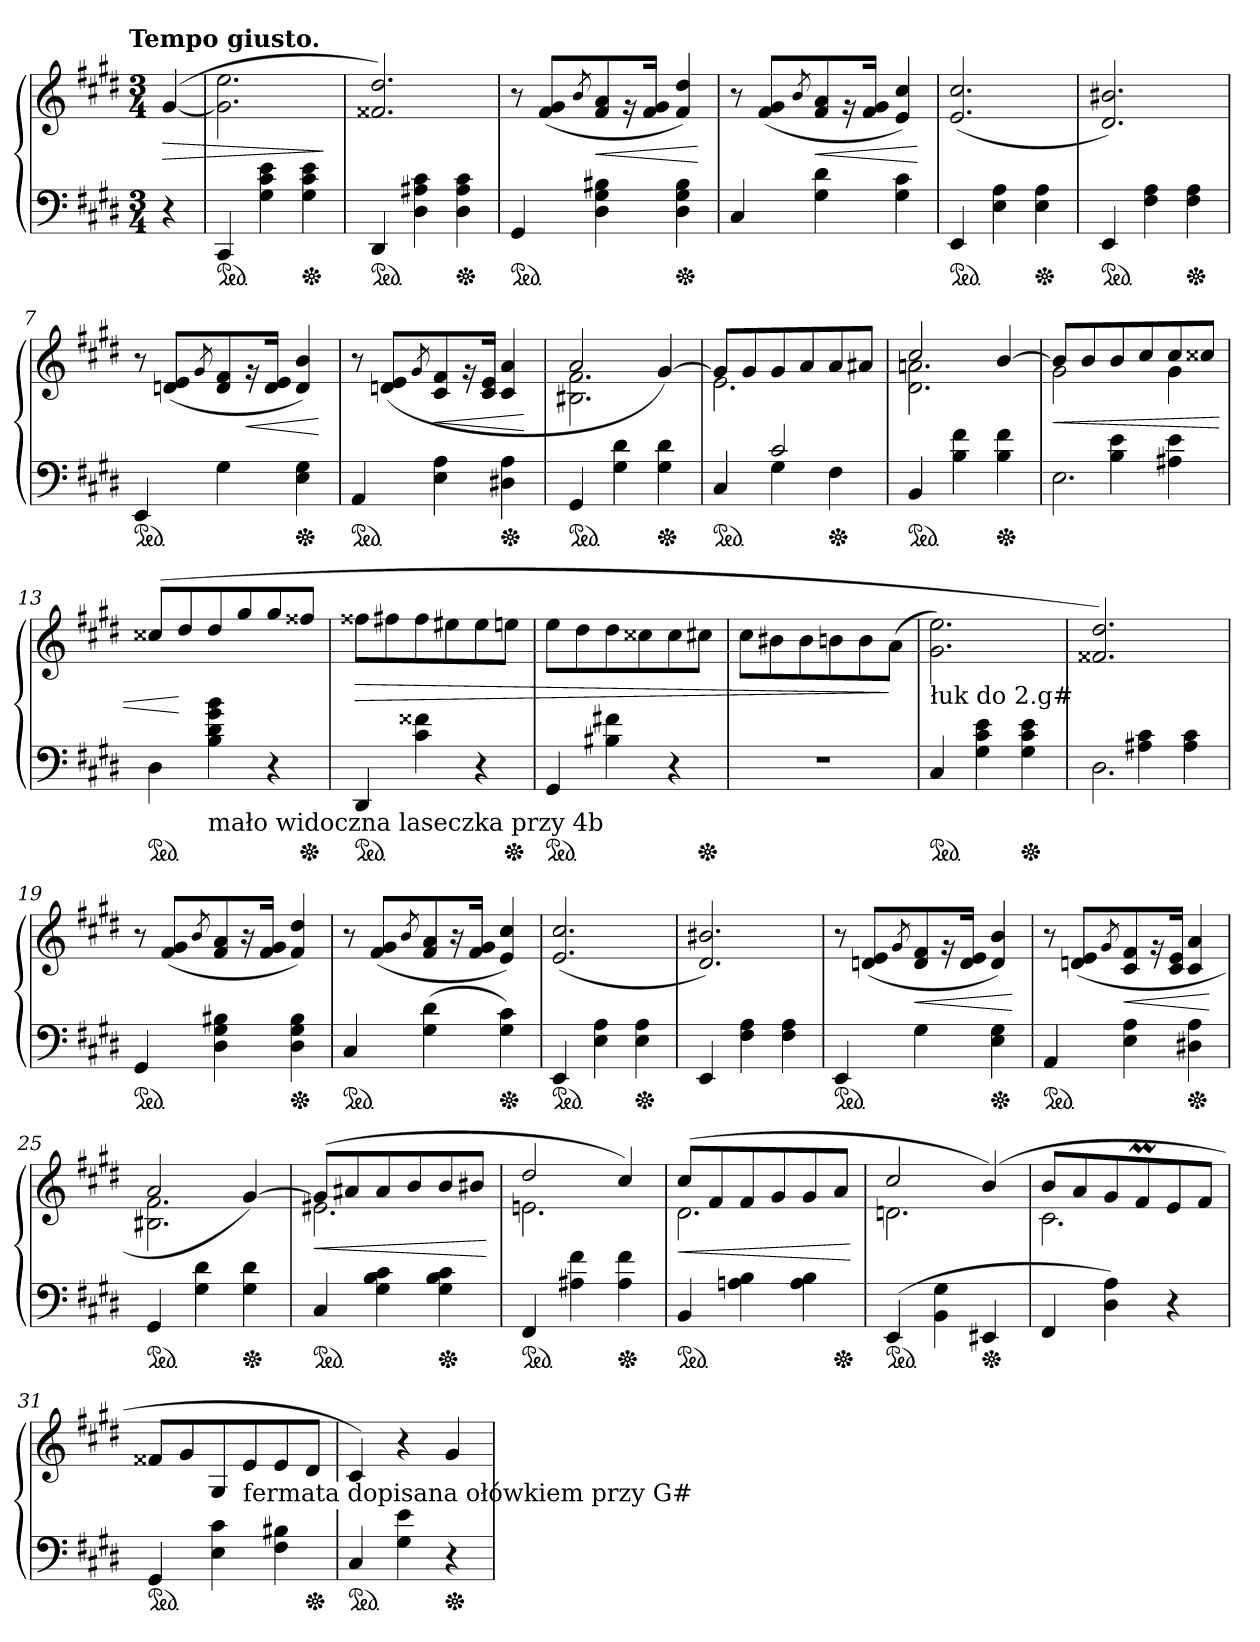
**kern	**kern	**dynam
*part1	*part1	*part1
*staff2	*staff1	*staff1/2
*clefF4	*clefG2	*
*k[f#c#g#d#]	*k[f#c#g#d#]	*
!!LO:TX:omd:t=Tempo giusto.
*M3/4	*M3/4	*
=	=	=
4r	(>[4g#	>
=1	=1	=1
*ped	*	*
4CC#	2.g#] 2.ee	.
4G# 4c# 4e	.	.
*Xped	*	*
4G# 4c# 4e	.	.
.	.	]
=2	=2	=2
*ped	*	*
4DD#	2.f##X 2.dd#)	.
4D# 4A#X 4c#	.	.
*Xped	*	*
4D# 4A# 4c#	.	.
=3	=3	=3
*ped	*	*
4GG#	8r	.
.	(<8f# 8g#L	.
.	8qb/	.
4D# 4G# 4B#X	8f# 8a	<
.	16rg	.
.	16f# 16g#Jk	.
*Xped	*	*
4D# 4G# 4B#	4f# 4dd#)	.
.	.	[
=4	=4	=4
4C#/	8r	.
.	(<8f# 8g#L	.
.	8qb/	.
4G# 4d#	8f# 8a	<
.	16rg	.
.	16f# 16g#Jk	.
4G# 4c#	4e 4cc#)	.
.	.	[
=5	=5	=5
*ped	*	*
4EE	(<2.e 2.cc#	.
4E 4A	.	.
*Xped	*	*
4E 4A	.	.
=6	=6	=6
*ped	*	*
4EE	2.d# 2.b#X)	.
4F# 4A	.	.
*Xped	*	*
4F# 4A	.	.
=7	=7	=7
*ped	*	*
4EE	8r	.
.	(<8dn 8eL	.
.	8qg#/	.
4G#	8d 8f#	.
.	16rg	<
.	16d 16eJk	.
*Xped	*	*
4E 4G#	4d 4b)	.
.	.	[
=8	=8	=8
*ped	*	*
4AA	8r	.
.	(>8dn 8eL	.
.	8qg#/	.
4E 4A	8c# 8f#	<
.	16rg	.
.	16c# 16eJk	.
*Xped	*	*
4D#X 4A	4c# 4a	.
.	.	[
=9	=9	=9
*	*^	*
*ped	*	*	*
4GG#	2a	2.B#X 2.f#	.
4G# 4d#	.	.	.
!LO:TX:b:t=dodana linia mało widoczna	!	!	!
*Xped	*	*	*
4G# 4d#	[4g#)	.	.
=10	=10	=10	=10
*^	*	*	*
*ped	*	*	*	*
4C#	4ryy	8g#L]	2.e	.
.	.	8g#	.	.
2c#	4G#	8g#	.	.
.	.	8a	.	.
*Xped	*	*	*	*
.	4F#	8a	.	.
.	.	8a#XJ	.	.
*v	*v	*	*	*
=11	=11	=11	=11
*ped	*	*	*
4BB	2cc#	2.d# 2.an	.
4B 4f#	.	.	.
*Xped	*	*	*
4B 4f#	[4b	.	.
=12	=12	=12	=12
*^	*	*	*
4ryy	2.E	8bL]	2g#	<
.	.	8b	.	.
4B\ 4e\	.	8b	.	.
.	.	8cc#	.	.
4A#X\ 4e\	.	8cc#	4g#	.
.	.	8cc##XJ	.	.
*v	*v	*	*	*
*	*v	*v	*
=13	=13	=13
*ped	*	*
4D#	(>8cc##X/L	.
.	8dd#	[
!LO:TX:b:t=mało widoczna laseczka przy 4b	!	!
4B\ 4d#\ 4g#\ 4b\	8dd#	.
.	8gg#	.
4r	8gg#	.
*Xped	*	*
.	8ff##XJ	.
=14	=14	=14
*ped	*	*
4DD#	8ff##XL	>
.	8ff#X	.
4c# 4f##X	8ff#	.
.	8ee#X	.
4r	8ee#	.
*Xped	*	*
.	8eenJ	.
=15	=15	=15
*ped	*	*
4GG#	8eeL	.
.	8dd#	.
4B#X 4f#X	8dd#	.
.	8cc##X	.
4r	8cc##	.
*Xped	*	*
.	8cc#XJ	.
=16	=16	=16
2.rF	8cc#L	.
.	8b#X	.
.	8b#	.
.	8bn	.
.	8b	.
.	(>8aJ	]
=17	=17	=17
!	!LO:TX:b:t=łuk do 2.g#	!
*ped	*	*
4C#	2.g# 2.ee)	.
4G# 4c# 4e	.	.
*Xped	*	*
4G# 4c# 4e	.	.
=18	=18	=18
*^	*	*
4ryy	2.D#	2.f##X 2.dd#)	.
4A#X\ 4c#\	.	.	.
4A#\ 4c#\	.	.	.
*v	*v	*	*
=19	=19	=19
*ped	*	*
4GG#	8r	.
.	(<8f# 8g#L	.
.	8qb/	.
4D# 4G# 4B#X	8f# 8a	.
.	16r	.
.	16f# 16g#Jk	.
*Xped	*	*
4D# 4G# 4B#	4f# 4dd#)	.
=20	=20	=20
*ped	*	*
4C#	8r	.
.	(<8f# 8g#L	.
.	8qb/	.
(>4G# 4d#	8f# 8a	.
.	16r	.
.	16f# 16g#Jk	.
*Xped	*	*
4G# 4c#)	4e 4cc#)	.
=21	=21	=21
*ped	*	*
4EE	(<2.e 2.cc#	.
4E 4A	.	.
*Xped	*	*
4E 4A	.	.
=22	=22	=22
4EE	2.d# 2.b#X)	.
4F# 4A	.	.
4F# 4A	.	.
=23	=23	=23
*ped	*	*
4EE	8r	.
.	(<8dn 8eL	.
.	8qg#/	.
4G#	8d 8f#	<
.	16rg	.
.	16d 16eJk	.
*Xped	*	*
4E 4G#	4d 4b)	.
.	.	[
=24	=24	=24
*ped	*	*
4AA	8r	.
.	(>8dn 8eL	.
.	8qg#/	.
4E 4A	8c# 8f#	<
.	16rg	.
.	16c# 16eJk	.
*Xped	*	*
4D#X 4A	4c# 4a	.
.	.	[
=25	=25	=25
*	*^	*
*ped	*	*	*
4GG#	2a	2.B#X 2.f#	.
4G# 4d#	.	.	.
*Xped	*	*	*
4G# 4d#	[4g#)	.	.
=26	=26	=26	=26
*ped	*	*	*
4C#	(>8g#L]	2.e#X	<
.	8a#X	.	.
4G# 4B 4c#	8a#	.	.
.	8b	.	.
*Xped	*	*	*
4G# 4B 4c#	8b	.	.
.	8b#XJ	.	.
*	*v	*v	*
.	.	[
=27	=27	=27
*	*^	*
*ped	*	*	*
4FF#	2dd#	2.en	.
4A#X\ 4f#\	.	.	.
*Xped	*	*	*
4A#\ 4f#\	4cc#)	.	.
=28	=28	=28	=28
*ped	*	*	*
4BB	(>8cc#L	2.d#	<
.	8f#	.	.
4An 4B	8f#	.	.
.	8g#	.	.
4A 4B	8g#	.	.
*Xped	*	*	*
.	8aJ	.	.
*	*v	*v	*
.	.	[
=29	=29	=29
*	*^	*
*ped	*	*	*
(>4EE	2cc#	2.dn	.
4BB 4G#	.	.	.
*Xped	*	*	*
4EE#X	(>4b)	.	.
=30	=30	=30	=30
4FF#	8bL	2.c#	.
.	8a	.	.
4D# 4A)	8g#	.	.
.	8f#M	.	.
4r	8e	.	.
.	8f#J	.	.
*	*v	*v	*
=31	=31	=31
*ped	*	*
4GG#	8f##XL	.
.	8g#	.
4E\ 4c#\	8G#/	.
!	!LO:TX:b:t=fermata dopisana ołówkiem przy G#	!
.	8e	.
4F# 4B#X	8e	.
*Xped	*	*
.	8d#J	.
=32	=32	=32
*ped	*	*
4C#	4c#)	.
4G# 4e	4r	.
*Xped	*	*
4r	4g#	.
=	=	=
*-	*-	*-
